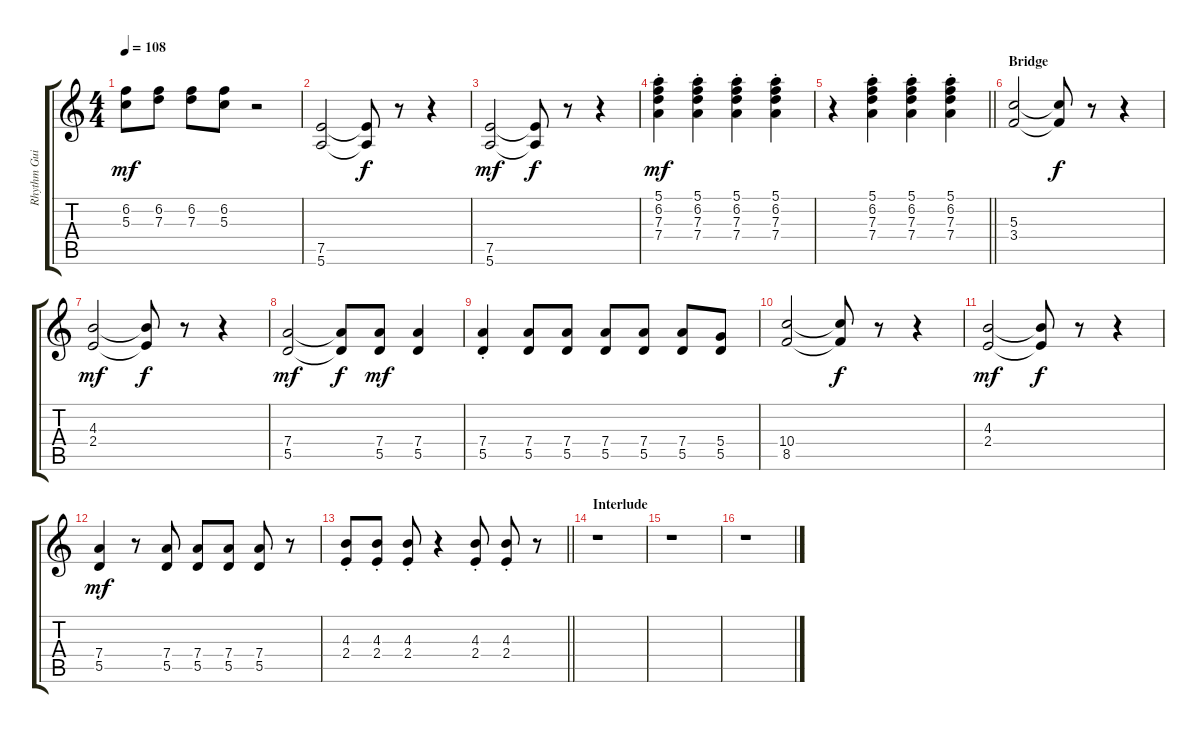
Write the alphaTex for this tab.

\track ("Rhythm Guitar II (Mick)" "Rhythm Gui") {instrument electricguitarjazz}
\staff {score tabs}
\tuning (E4 B3 G3 D3 A2 E2) {hide}
\ts (4 4)
\tempo 108
\clef g2
\ks c
(6.2 5.3).8{dy mf} (6.2 7.3).8 (6.2 7.3).8 (6.2 5.3).8 r.2 |
(7.5 5.6).2 (7.5{t} 5.6{t}).8{dy f} r.8 r.4 |
(7.5 5.6).2{dy mf} (7.5{t} 5.6{t}).8{dy f} r.8 r.4 |
(5.1{st} 6.2{st} 7.3{st} 7.4{st}).4{dy mf} (5.1{st} 6.2{st} 7.3{st} 7.4{st}).4 (5.1{st} 6.2{st} 7.3{st} 7.4{st}).4 (5.1{st} 6.2{st} 7.3{st} 7.4{st}).4 |
\barLineRight lightlight
r.4 (5.1{st} 6.2{st} 7.3{st} 7.4{st}).4 (5.1{st} 6.2{st} 7.3{st} 7.4{st}).4 (5.1{st} 6.2{st} 7.3{st} 7.4{st}).4 |
\section ("" "Bridge")
(5.3 3.4).2 (5.3{t} 3.4{t}).8{dy f} r.8 r.4 |
(4.3 2.4).2{dy mf} (4.3{t} 2.4{t}).8{dy f} r.8 r.4 |
(7.4 5.5).2{dy mf} (7.4{t} 5.5{t}).8{dy f} (7.4 5.5).8{dy mf} (7.4 5.5).4 |
(7.4{st} 5.5{st}).4 (7.4 5.5).8 (7.4 5.5).8 (7.4 5.5).8 (7.4 5.5).8 (7.4 5.5).8 (5.4 5.5).8 |
(10.4 8.5).2 (10.4{t} 8.5{t}).8{dy f} r.8 r.4 |
(4.3 2.4).2{dy mf} (4.3{t} 2.4{t}).8{dy f} r.8 r.4 |
(7.4 5.5).4{dy mf} r.8 (7.4 5.5).8 (7.4 5.5).8 (7.4 5.5).8 (7.4 5.5).8 r.8 |
\barLineRight lightlight
(4.3{st} 2.4{st}).8 (4.3{st} 2.4{st}).8 (4.3{st} 2.4{st}).8 r.4 (4.3{st} 2.4{st}).8 (4.3{st} 2.4{st}).8 r.8 |
\section ("" "Interlude")
r.1 |
r.1 |
r.1
